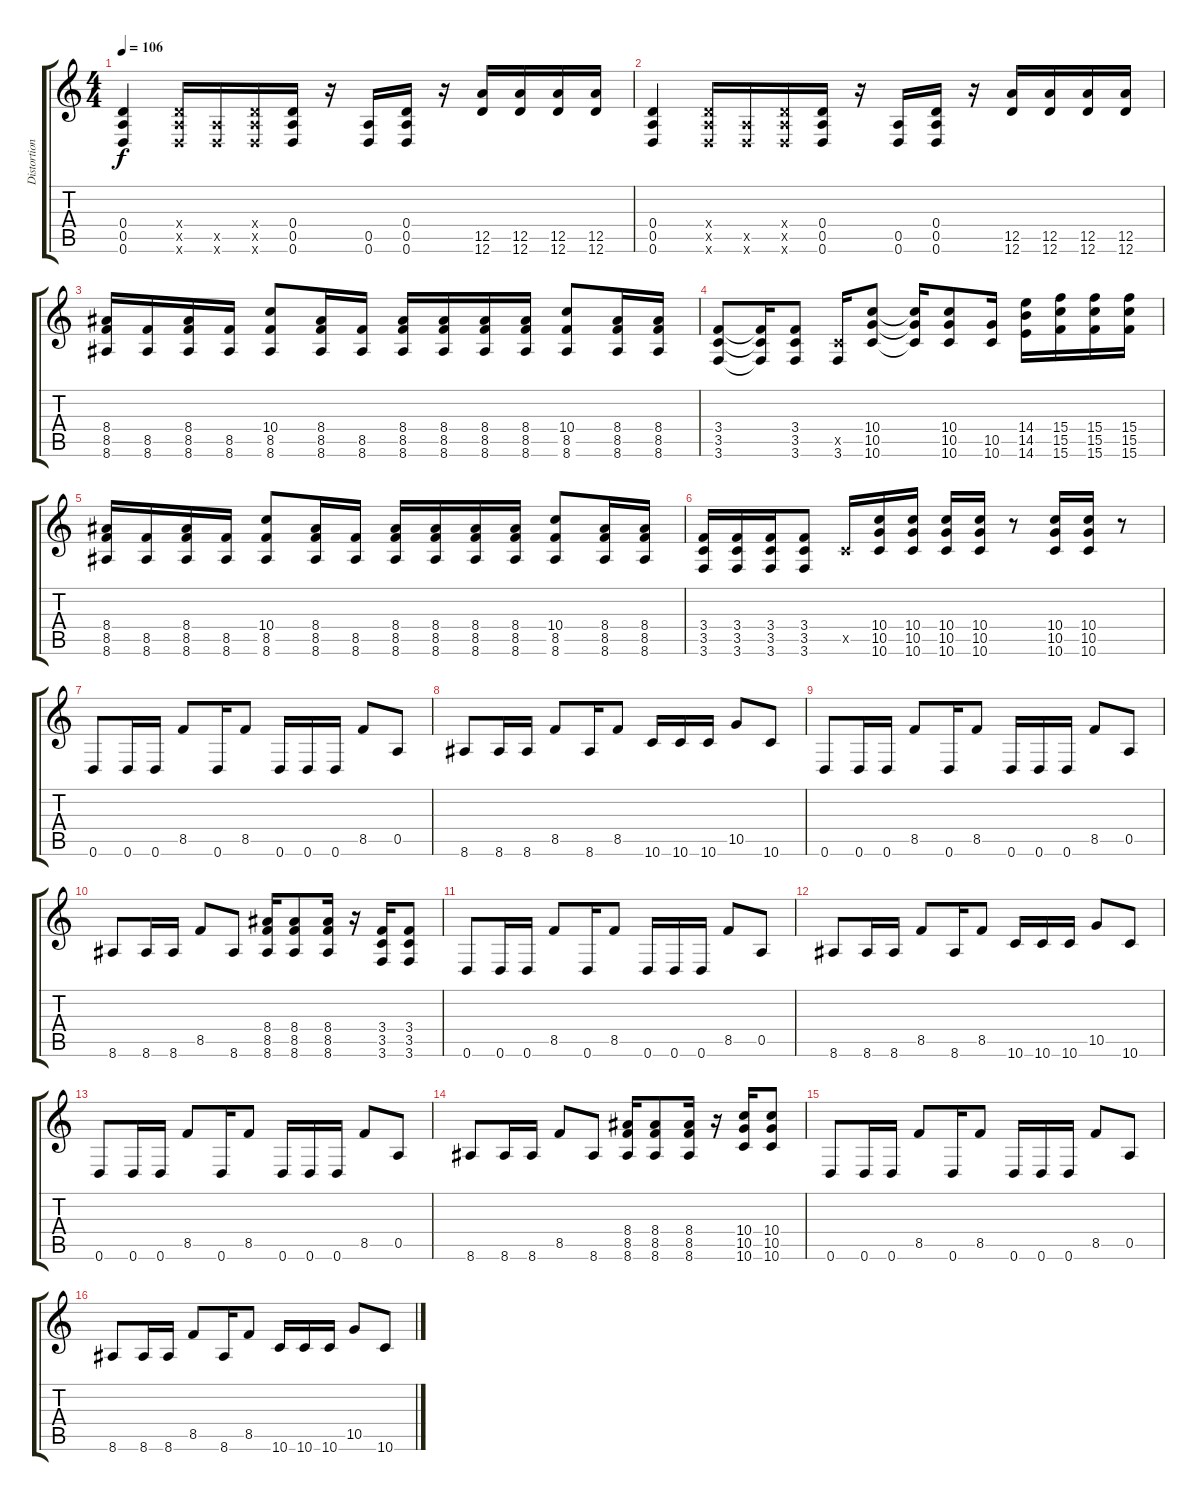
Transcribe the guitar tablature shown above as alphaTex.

\track ("Distortion Gtr" "Distortion") {instrument distortionguitar}
\staff {score tabs}
\tuning (E4 B3 G3 D3 A2 D2) {hide}
\ts (4 4)
\tempo 106
\clef g2
\ks c
(0.4 0.5 0.6).4{dy f} (0.4{x} 0.5{x} 0.6{x}).16 (0.5{x} 0.6{x}).16 (0.4{x} 0.5{x} 0.6{x}).16 (0.4 0.5 0.6).16 r.16 (0.5 0.6).16 (0.4 0.5 0.6).16 r.16 (12.5 12.6).16 (12.5 12.6).16 (12.5 12.6).16 (12.5 12.6).16 |
(0.4 0.5 0.6).4 (0.4{x} 0.5{x} 0.6{x}).16 (0.5{x} 0.6{x}).16 (0.4{x} 0.5{x} 0.6{x}).16 (0.4 0.5 0.6).16 r.16 (0.5 0.6).16 (0.4 0.5 0.6).16 r.16 (12.5 12.6).16 (12.5 12.6).16 (12.5 12.6).16 (12.5 12.6).16 |
(8.4 8.5 8.6).16 (8.5 8.6).16 (8.4 8.5 8.6).16 (8.5 8.6).16 (10.4 8.5 8.6).8 (8.4 8.5 8.6).16 (8.5 8.6).16 (8.4 8.5 8.6).16 (8.4 8.5 8.6).16 (8.4 8.5 8.6).16 (8.4 8.5 8.6).16 (10.4 8.5 8.6).8 (8.4 8.5 8.6).16 (8.4 8.5 8.6).16 |
(3.4 3.5 3.6).8 (3.4{t} 3.5{t} 3.6{t}).16 (3.4 3.5 3.6).8 (3.5{x} 3.6).16 (10.4 10.5 10.6).8 (10.4{t} 10.5{t} 10.6{t}).16 (10.4 10.5 10.6).8 (10.5 10.6).16 (14.4 14.5 14.6).16 (15.4 15.5 15.6).16 (15.4 15.5 15.6).16 (15.4 15.5 15.6).16 |
(8.4 8.5 8.6).16 (8.5 8.6).16 (8.4 8.5 8.6).16 (8.5 8.6).16 (10.4 8.5 8.6).8 (8.4 8.5 8.6).16 (8.5 8.6).16 (8.4 8.5 8.6).16 (8.4 8.5 8.6).16 (8.4 8.5 8.6).16 (8.4 8.5 8.6).16 (10.4 8.5 8.6).8 (8.4 8.5 8.6).16 (8.4 8.5 8.6).16 |
(3.4 3.5 3.6).16 (3.4 3.5 3.6).16 (3.4 3.5 3.6).16 (3.4 3.5 3.6).8 3.5{x}.16 (10.4 10.5 10.6).16 (10.4 10.5 10.6).16 (10.4 10.5 10.6).16 (10.4 10.5 10.6).16 r.8 (10.4 10.5 10.6).16 (10.4 10.5 10.6).16 r.8 |
0.6.8 0.6.16 0.6.16 8.5.8 0.6.16 8.5.8 0.6.16 0.6.16 0.6.16 8.5.8 0.5.8 |
8.6.8 8.6.16 8.6.16 8.5.8 8.6.16 8.5.8 10.6.16 10.6.16 10.6.16 10.5.8 10.6.8 |
0.6.8 0.6.16 0.6.16 8.5.8 0.6.16 8.5.8 0.6.16 0.6.16 0.6.16 8.5.8 0.5.8 |
8.6.8 8.6.16 8.6.16 8.5.8 8.6.8 (8.4 8.5 8.6).16 (8.4 8.5 8.6).8 (8.4 8.5 8.6).16 r.16 (3.4 3.5 3.6).16 (3.4 3.5 3.6).8 |
0.6.8 0.6.16 0.6.16 8.5.8 0.6.16 8.5.8 0.6.16 0.6.16 0.6.16 8.5.8 0.5.8 |
8.6.8 8.6.16 8.6.16 8.5.8 8.6.16 8.5.8 10.6.16 10.6.16 10.6.16 10.5.8 10.6.8 |
0.6.8 0.6.16 0.6.16 8.5.8 0.6.16 8.5.8 0.6.16 0.6.16 0.6.16 8.5.8 0.5.8 |
8.6.8 8.6.16 8.6.16 8.5.8 8.6.8 (8.4 8.5 8.6).16 (8.4 8.5 8.6).8 (8.4 8.5 8.6).16 r.16 (10.4 10.5 10.6).16 (10.4 10.5 10.6).8 |
0.6.8 0.6.16 0.6.16 8.5.8 0.6.16 8.5.8 0.6.16 0.6.16 0.6.16 8.5.8 0.5.8 |
8.6.8 8.6.16 8.6.16 8.5.8 8.6.16 8.5.8 10.6.16 10.6.16 10.6.16 10.5.8 10.6.8
